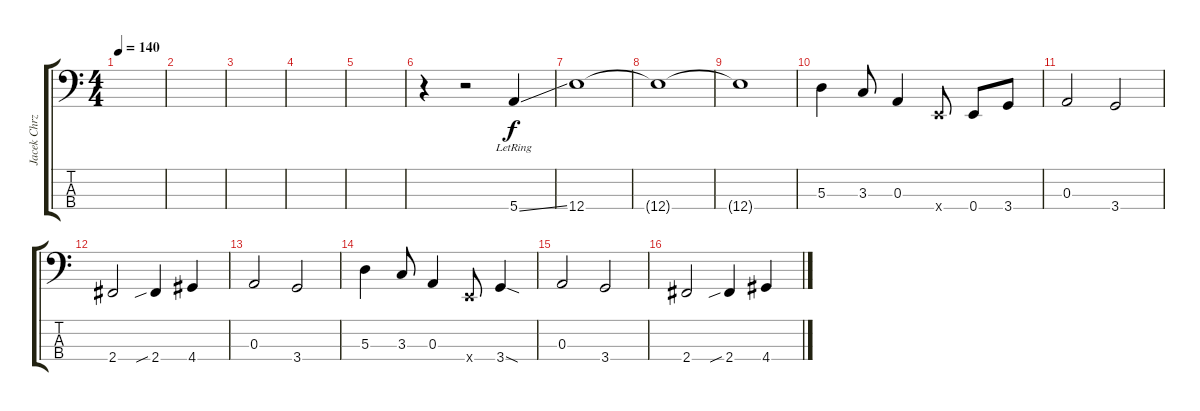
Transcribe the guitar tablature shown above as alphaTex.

\track ("Jacek Chrzanowski (Bas)" "Jacek Chrz") {instrument electricbassfinger}
\staff {score tabs}
\tuning (G2 D2 A1 E1) {hide}
\ts (4 4)
\tempo 140
\clef f4
\ks c
|
|
|
|
|
r.4 r.2 5.4{ss lr}.4 |
12.4.1 |
12.4{t}.1 |
12.4{t}.1 |
5.3.4 3.3.8 0.3.4 0.4{x}.8 0.4.8 3.4.8 |
0.3.2 3.4.2 |
2.4.2 2.4{sib}.4 4.4.4 |
0.3.2 3.4.2 |
5.3.4 3.3.8 0.3.4 0.4{x}.8 3.4{sod}.4 |
0.3.2 3.4.2 |
2.4.2 2.4{sib}.4 4.4.4
